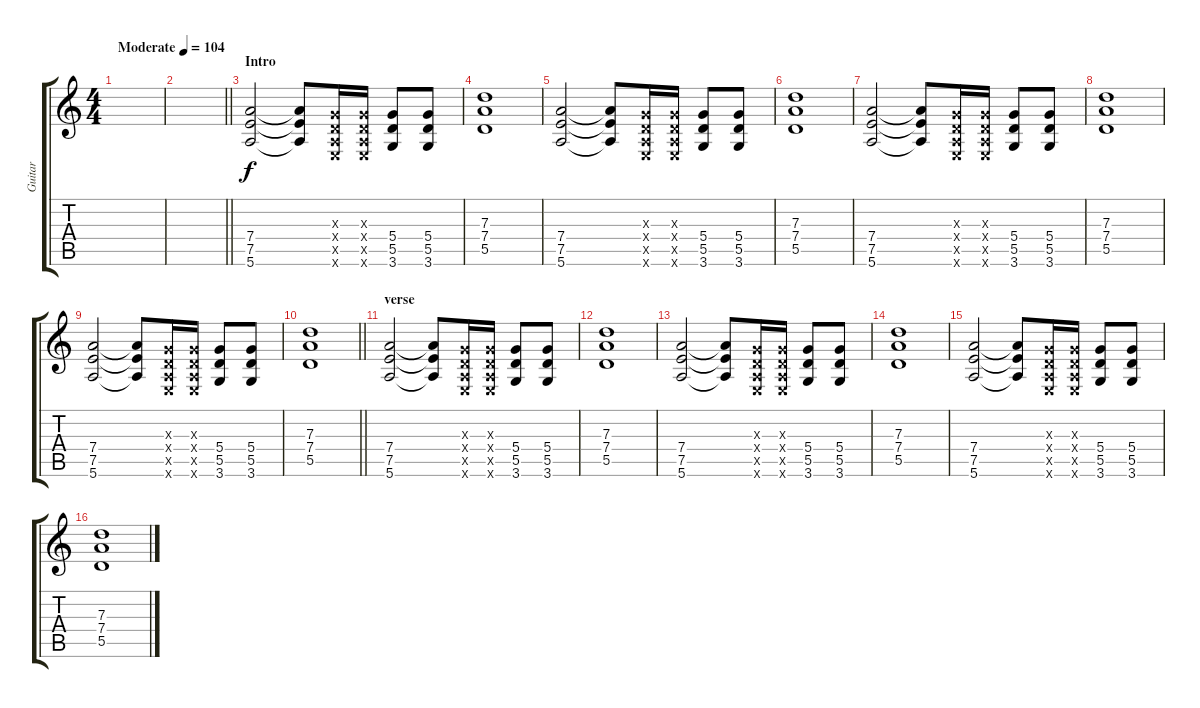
\track ("Guitar" "Guitar") {instrument distortionguitar}
\staff {score tabs}
\tuning (E4 B3 G3 D3 A2 E2) {hide}
\ts (4 4)
\tempo (104 "Moderate")
\clef g2
\ks c
|
\barLineRight lightlight
|
\section ("" "Intro")
(7.4 7.5 5.6).2 (7.4{t} 7.5{t} 5.6{t}).8 (0.3{x} 0.4{x} 0.5{x} 0.6{x}).16 (0.3{x} 0.4{x} 0.5{x} 0.6{x}).16 (5.4 5.5 3.6).8 (5.4 5.5 3.6).8 |
(7.3 7.4 5.5).1 |
(7.4 7.5 5.6).2 (7.4{t} 7.5{t} 5.6{t}).8 (0.3{x} 0.4{x} 0.5{x} 0.6{x}).16 (0.3{x} 0.4{x} 0.5{x} 0.6{x}).16 (5.4 5.5 3.6).8 (5.4 5.5 3.6).8 |
(7.3 7.4 5.5).1 |
(7.4 7.5 5.6).2 (7.4{t} 7.5{t} 5.6{t}).8 (0.3{x} 0.4{x} 0.5{x} 0.6{x}).16 (0.3{x} 0.4{x} 0.5{x} 0.6{x}).16 (5.4 5.5 3.6).8 (5.4 5.5 3.6).8 |
(7.3 7.4 5.5).1 |
(7.4 7.5 5.6).2 (7.4{t} 7.5{t} 5.6{t}).8 (0.3{x} 0.4{x} 0.5{x} 0.6{x}).16 (0.3{x} 0.4{x} 0.5{x} 0.6{x}).16 (5.4 5.5 3.6).8 (5.4 5.5 3.6).8 |
\barLineRight lightlight
(7.3 7.4 5.5).1 |
\section ("" "verse")
(7.4 7.5 5.6).2 (7.4{t} 7.5{t} 5.6{t}).8 (0.3{x} 0.4{x} 0.5{x} 0.6{x}).16 (0.3{x} 0.4{x} 0.5{x} 0.6{x}).16 (5.4 5.5 3.6).8 (5.4 5.5 3.6).8 |
(7.3 7.4 5.5).1 |
(7.4 7.5 5.6).2 (7.4{t} 7.5{t} 5.6{t}).8 (0.3{x} 0.4{x} 0.5{x} 0.6{x}).16 (0.3{x} 0.4{x} 0.5{x} 0.6{x}).16 (5.4 5.5 3.6).8 (5.4 5.5 3.6).8 |
(7.3 7.4 5.5).1 |
(7.4 7.5 5.6).2 (7.4{t} 7.5{t} 5.6{t}).8 (0.3{x} 0.4{x} 0.5{x} 0.6{x}).16 (0.3{x} 0.4{x} 0.5{x} 0.6{x}).16 (5.4 5.5 3.6).8 (5.4 5.5 3.6).8 |
(7.3 7.4 5.5).1
